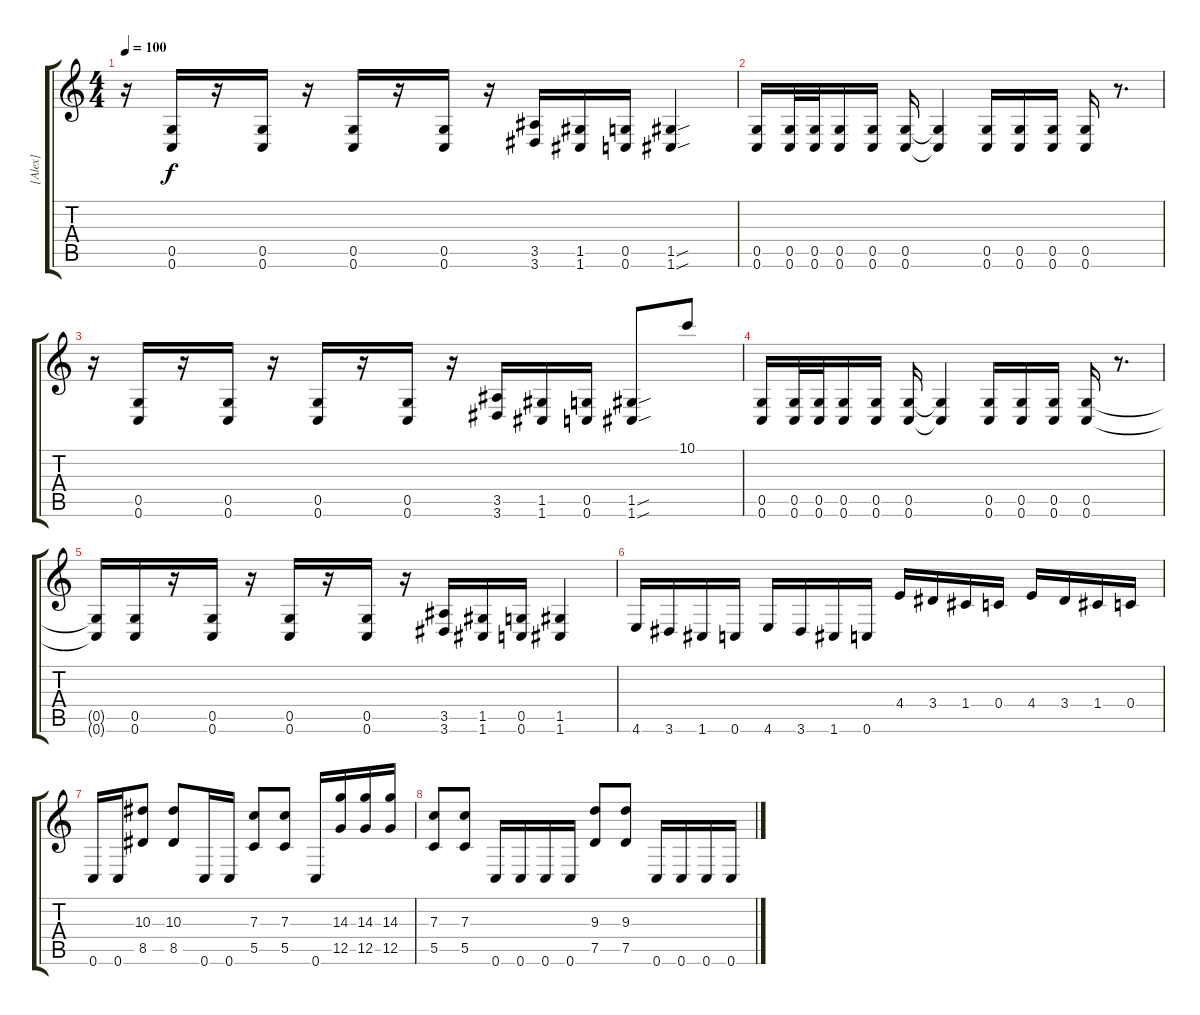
\track ("[Alex]" "[Alex]") {instrument distortionguitar}
\staff {score tabs}
\tuning (D4 A3 F3 C3 G2 C2) {hide}
\ts (4 4)
\tempo 100
\clef g2
\ks c
r.16{dy f} (0.5 0.6).16 r.16 (0.5 0.6).16 r.16 (0.5 0.6).16 r.16 (0.5 0.6).16 r.16 (3.5 3.6).16 (1.5 1.6).16 (0.5 0.6).16 (1.5{sou} 1.6{sou}).4 |
(0.5 0.6).16 (0.5 0.6).32 (0.5 0.6).32 (0.5 0.6).16 (0.5 0.6).16 (0.5 0.6).16 (0.5{t} 0.6{t}).4 (0.5 0.6).16 (0.5 0.6).16 (0.5 0.6).16 (0.5 0.6).16 r.8{d} |
r.16 (0.5 0.6).16 r.16 (0.5 0.6).16 r.16 (0.5 0.6).16 r.16 (0.5 0.6).16 r.16 (3.5 3.6).16 (1.5 1.6).16 (0.5 0.6).16 (1.5{sou} 1.6{sou}).8 10.1.8 |
(0.5 0.6).16 (0.5 0.6).32 (0.5 0.6).32 (0.5 0.6).16 (0.5 0.6).16 (0.5 0.6).16 (0.5{t} 0.6{t}).4 (0.5 0.6).16 (0.5 0.6).16 (0.5 0.6).16 (0.5 0.6).16 r.8{d} |
(0.5{t} 0.6{t}).16 (0.5 0.6).16 r.16 (0.5 0.6).16 r.16 (0.5 0.6).16 r.16 (0.5 0.6).16 r.16 (3.5 3.6).16 (1.5 1.6).16 (0.5 0.6).16 (1.5 1.6).4 |
4.6.16 3.6.16 1.6.16 0.6.16 4.6.16 3.6.16 1.6.16 0.6.16 4.4.16 3.4.16 1.4.16 0.4.16 4.4.16 3.4.16 1.4.16 0.4.16 |
0.6.16 0.6.16 (10.3 8.5).8 (10.3 8.5).8 0.6.16 0.6.16 (7.3 5.5).8 (7.3 5.5).8 0.6.16 (14.3 12.5).16 (14.3 12.5).16 (14.3 12.5).16 |
(7.3 5.5).8 (7.3 5.5).8 0.6.16 0.6.16 0.6.16 0.6.16 (9.3 7.5).8 (9.3 7.5).8 0.6.16 0.6.16 0.6.16 0.6.16
